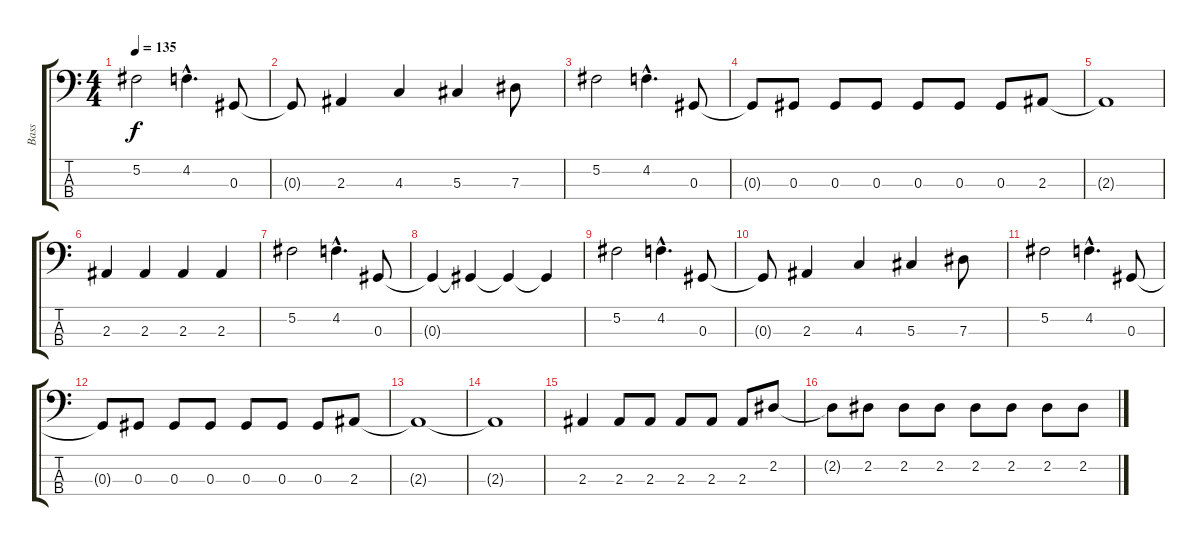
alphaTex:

\track ("Bass" "Bass") {instrument electricbassfinger}
\staff {score tabs}
\tuning (Gb2 Db2 Ab1 Eb1) {hide}
\ts (4 4)
\tempo 135
\clef f4
\ks c
5.2.2{dy f} 4.2{hac}.4{d} 0.3.8 |
0.3{t}.8 2.3.4 4.3.4 5.3.4 7.3.8 |
5.2.2 4.2{hac}.4{d} 0.3.8 |
0.3{t}.8 0.3.8 0.3.8 0.3.8 0.3.8 0.3.8 0.3.8 2.3.8 |
2.3{t}.1 |
2.3.4 2.3.4 2.3.4 2.3.4 |
5.2.2 4.2{hac}.4{d} 0.3.8 |
0.3{t}.4 0.3{t}.4 0.3{t}.4 0.3{t}.4 |
5.2.2 4.2{hac}.4{d} 0.3.8 |
0.3{t}.8 2.3.4 4.3.4 5.3.4 7.3.8 |
5.2.2 4.2{hac}.4{d} 0.3.8 |
0.3{t}.8 0.3.8 0.3.8 0.3.8 0.3.8 0.3.8 0.3.8 2.3.8 |
2.3{t}.1 |
2.3{t}.1 |
2.3.4 2.3.8 2.3.8 2.3.8 2.3.8 2.3.8 2.2.8 |
2.2{t}.8 2.2.8 2.2.8 2.2.8 2.2.8 2.2.8 2.2.8 2.2.8
